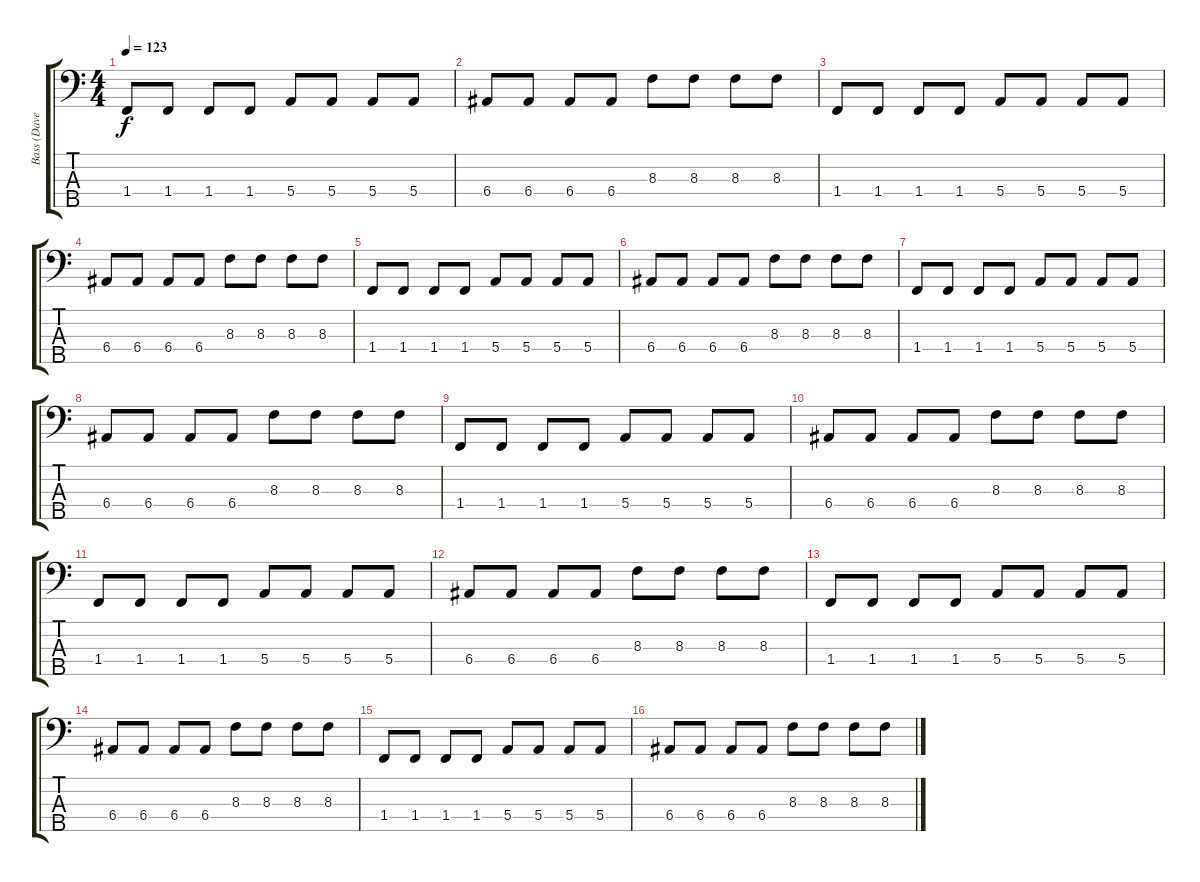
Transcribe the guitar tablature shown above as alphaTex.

\track ("Bass (Dave)" "Bass (Dave") {instrument electricbassfinger}
\staff {score tabs}
\tuning (G2 D2 A1 E1 B0) {hide}
\ts (4 4)
\tempo 123
\clef f4
\ks c
1.4.8{dy f} 1.4.8 1.4.8 1.4.8 5.4.8 5.4.8 5.4.8 5.4.8 |
6.4.8 6.4.8 6.4.8 6.4.8 8.3.8 8.3.8 8.3.8 8.3.8 |
1.4.8 1.4.8 1.4.8 1.4.8 5.4.8 5.4.8 5.4.8 5.4.8 |
6.4.8 6.4.8 6.4.8 6.4.8 8.3.8 8.3.8 8.3.8 8.3.8 |
1.4.8 1.4.8 1.4.8 1.4.8 5.4.8 5.4.8 5.4.8 5.4.8 |
6.4.8 6.4.8 6.4.8 6.4.8 8.3.8 8.3.8 8.3.8 8.3.8 |
1.4.8 1.4.8 1.4.8 1.4.8 5.4.8 5.4.8 5.4.8 5.4.8 |
6.4.8 6.4.8 6.4.8 6.4.8 8.3.8 8.3.8 8.3.8 8.3.8 |
1.4.8 1.4.8 1.4.8 1.4.8 5.4.8 5.4.8 5.4.8 5.4.8 |
6.4.8 6.4.8 6.4.8 6.4.8 8.3.8 8.3.8 8.3.8 8.3.8 |
1.4.8 1.4.8 1.4.8 1.4.8 5.4.8 5.4.8 5.4.8 5.4.8 |
6.4.8 6.4.8 6.4.8 6.4.8 8.3.8 8.3.8 8.3.8 8.3.8 |
1.4.8 1.4.8 1.4.8 1.4.8 5.4.8 5.4.8 5.4.8 5.4.8 |
6.4.8 6.4.8 6.4.8 6.4.8 8.3.8 8.3.8 8.3.8 8.3.8 |
1.4.8 1.4.8 1.4.8 1.4.8 5.4.8 5.4.8 5.4.8 5.4.8 |
6.4.8 6.4.8 6.4.8 6.4.8 8.3.8 8.3.8 8.3.8 8.3.8
